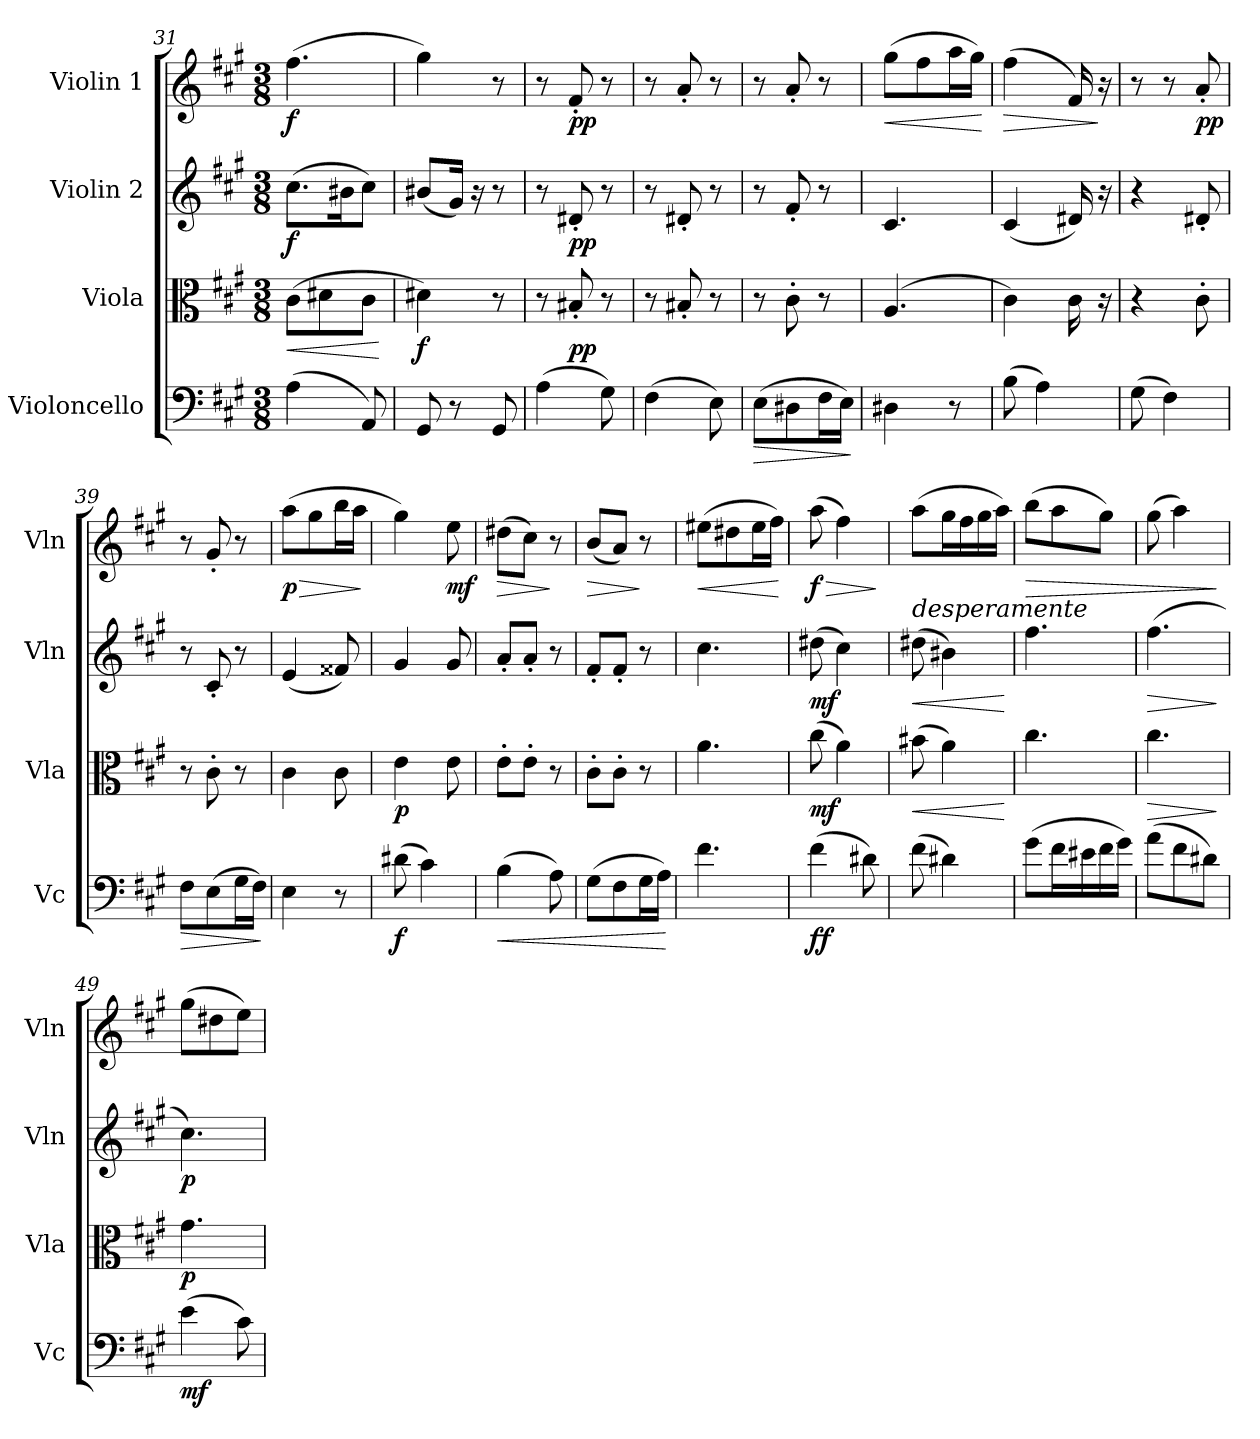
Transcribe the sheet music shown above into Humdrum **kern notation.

**kern	**dynam	**kern	**dynam	**kern	**dynam	**kern	**dynam
*part4	*part4	*part3	*part3	*part2	*part2	*part1	*part1
*staff4	*staff4	*staff3	*staff3	*staff2	*staff2	*staff1	*staff1
*I"Violoncello	*	*I"Viola	*	*I"Violin 2	*	*I"Violin 1	*
*I'Vc	*	*I'Vla	*	*I'Vln	*	*I'Vln	*
*clefF4	*	*clefC3	*	*clefG2	*	*clefG2	*
*k[f#c#g#]	*	*k[f#c#g#]	*	*k[f#c#g#]	*	*k[f#c#g#]	*
*M3/8	*	*M3/8	*	*M3/8	*	*M3/8	*
=31	=31	=31	=31	=31	=31	=31	=31
!	!	!	!LO:HP:b	!	!LO:DY:b	!	!LO:DY:b
(4A\	.	(8c#\L	<	(8.cc#\L	f	(4.ff#\	f
.	.	8d#X\	.	.	.	.	.
.	.	.	.	16b#X\K	.	.	.
8AA/)	.	8c#\J	.	8cc#\J)	.	.	.
.	.	.	[	.	.	.	.
=32	=32	=32	=32	=32	=32	=32	=32
!	!	!	!LO:DY:b	!	!	!	!
8GG#/	.	4d#X\)	f	(8b#X/L	.	4gg#\)	.
8r	.	.	.	16g#/Jk)	.	.	.
.	.	.	.	16r	.	.	.
8GG#/	.	8r	.	8r	.	8r	.
=33	=33	=33	=33	=33	=33	=33	=33
!	!LO:DY:b	!	!	!	!	!	!
!	!LO:DY:n=1:b	!	!	!	!	!	!
(4A\	mf other-dynamics	8r	.	8r	.	8r	.
!	!	!	!LO:DY:b	!	!LO:DY:b	!	!LO:DY:b
.	.	8B#X'/	pp	8d#X'/	pp	8f#'/	pp
8G#\)	.	8r	.	8r	.	8r	.
!!LO:PB:g=z
=34	=34	=34	=34	=34	=34	=34	=34
(4F#\	.	8r	.	8r	.	8r	.
.	.	8B#X'/	.	8d#X'/	.	8a'/	.
8E\)	.	8r	.	8r	.	8r	.
=35	=35	=35	=35	=35	=35	=35	=35
!	!LO:HP:b	!	!	!	!	!	!
(8E\L	>	8r	.	8r	.	8r	.
8D#X\	.	8c#'\	.	8f#'/	.	8a'/	.
16F#\L	.	8r	.	8r	.	8r	.
16E\JJ)	.	.	.	.	.	.	.
.	]	.	.	.	.	.	.
=36	=36	=36	=36	=36	=36	=36	=36
!	!	!	!	!	!	!	!LO:HP:b
!	!	!	!	!	!	!	!LO:DY:n=1:b
!	!	!	!	!	!	!	!LO:DY:n=2:b
4D#X\	.	(4.A/	.	4.c#/	.	(8gg#\L	< p other-dynamics
.	.	.	.	.	.	8ff#\	.
8r	.	.	.	.	.	16aa\L	.
.	.	.	.	.	.	16gg#\JJ)	.
.	.	.	.	.	.	.	[
=37	=37	=37	=37	=37	=37	=37	=37
!	!LO:DY:b	!	!	!	!	!	!LO:HP:b
!	!LO:DY:n=1:b	!	!	!	!	!	!
(8B\	other-dynamics f	4c#\)	.	(4c#/	.	(4ff#\	>
4A\)	.	.	.	.	.	.	.
.	.	16c#\	.	16d#X/)	.	16f#/)	.
.	.	16r	.	16r	.	16r	]
=38	=38	=38	=38	=38	=38	=38	=38
(8G#\	.	4r	.	4r	.	8r	.
4F#\)	.	.	.	.	.	8r	.
!	!	!	!	!	!	!	!LO:DY:b
.	.	8c#'\	.	8d#X'/	.	8a'/	pp
=39	=39	=39	=39	=39	=39	=39	=39
!	!LO:HP:b	!	!	!	!	!	!
8F#\L	>	8r	.	8r	.	8r	.
(8E\	.	8c#'\	.	8c#'/	.	8g#'/	.
16G#\L	.	8r	.	8r	.	8r	.
16F#\JJ)	.	.	.	.	.	.	.
.	]	.	.	.	.	.	.
=40	=40	=40	=40	=40	=40	=40	=40
!	!	!	!	!	!	!	!LO:HP:b
!	!	!	!	!	!	!	!LO:DY:n=1:b
4E\	.	4c#\	.	(4e/	.	(8aa\L	> p
.	.	.	.	.	.	8gg#\	.
8r	.	8c#\	.	8f##X/)	.	16bb\L	.
.	.	.	.	.	.	16aa\JJ	.
.	.	.	.	.	.	.	]
=41	=41	=41	=41	=41	=41	=41	=41
!	!LO:DY:b	!	!LO:DY:b	!	!	!	!
(8d#X\	f	4e\	p	4g#/	.	4gg#\)	.
4c#\)	.	.	.	.	.	.	.
!	!	!	!	!	!	!	!LO:DY:b
.	.	8e\	.	8g#/	.	8ee\	mf
=42	=42	=42	=42	=42	=42	=42	=42
!	!LO:HP:b	!	!	!	!	!	!LO:HP:b
(4B\	<	8e'\L	.	8a'/L	.	(8dd#X\L	>
.	.	8e'\J	.	8a'/J	.	8cc#\J)	.
8A\)	.	8r	.	8r	.	8r	]
=43	=43	=43	=43	=43	=43	=43	=43
!	!	!	!	!	!	!	!LO:HP:b
(8G#\L	.	8c#'\L	.	8f#'/L	.	(8b/L	>
8F#\	.	8c#'\J	.	8f#'/J	.	8a/J)	.
16G#\L	.	8r	.	8r	.	8r	]
16A\JJ)	.	.	.	.	.	.	.
.	[	.	.	.	.	.	.
=44	=44	=44	=44	=44	=44	=44	=44
!	!	!	!	!	!	!	!LO:HP:b
4.f#\	.	4.a\	.	4.cc#\	.	(8ee#X\L	<
.	.	.	.	.	.	8dd#X\	.
.	.	.	.	.	.	16ee#\L	.
.	.	.	.	.	.	16ff#\JJ)	.
.	.	.	.	.	.	.	[
=45	=45	=45	=45	=45	=45	=45	=45
!	!LO:DY:b	!	!LO:DY:b	!	!LO:DY:b	!	!LO:HP:b
!	!	!	!	!	!	!	!LO:DY:n=1:b
(4f#\	ff	(8cc#\	mf	(8dd#X\	mf	(8aa\	> f
.	.	4a\)	.	4cc#\)	.	4ff#\)	.
8d#X\)	.	.	.	.	.	.	.
.	.	.	.	.	.	.	]
!!LO:LB:g=z
=46	=46	=46	=46	=46	=46	=46	=46
!	!	!	!	!	!	!LO:TX:b:i:t=desperamente	!
!	!	!	!LO:HP:b	!	!LO:HP:b	!	!
(8f#\	.	(8b#X\	<	(8dd#X\	<	(8aa\L	.
4d#X\)	.	4a\)	.	4b#X\)	.	16gg#\L	.
.	.	.	.	.	.	16ff#\	.
.	.	.	.	.	.	16gg#\	.
.	.	.	.	.	.	16aa\JJ)	.
.	.	.	[	.	[	.	.
!!LO:PB:g=z
=47	=47	=47	=47	=47	=47	=47	=47
!	!	!	!	!	!	!	!LO:HP:b
(8g#\L	.	4.cc#\	.	4.ff#\	.	(8bb\L	>
16f#\L	.	.	.	.	.	8aa\	.
16e#X\	.	.	.	.	.	.	.
16f#\	.	.	.	.	.	8gg#\J)	.
16g#\JJ)	.	.	.	.	.	.	.
=48	=48	=48	=48	=48	=48	=48	=48
!	!	!	!LO:HP:b	!	!LO:HP:b	!	!
(8a\L	.	4.cc#\	>	(4.ff#\	>	(8gg#\	.
8f#\	.	.	.	.	.	4aa\)	.
8d#X\J)	.	.	.	.	.	.	.
.	.	.	]	.	]	.	]
=49	=49	=49	=49	=49	=49	=49	=49
!	!LO:DY:b	!	!LO:DY:b	!	!LO:DY:b	!	!LO:DY:b
!	!	!	!	!	!	!	!LO:DY:n=1:b
(4e\	mf	4.g#\	p	4.cc#\)	p	(8gg#\L	p other-dynamics
.	.	.	.	.	.	8dd#X\	.
8c#\)	.	.	.	.	.	8ee\J)	.
=	=	=	=	=	=	=	=
*-	*-	*-	*-	*-	*-	*-	*-
